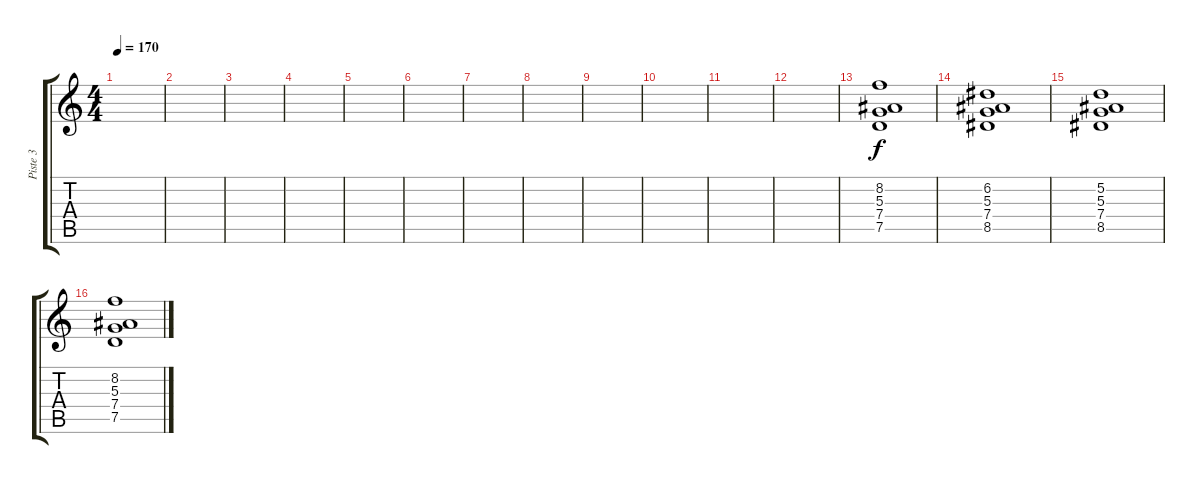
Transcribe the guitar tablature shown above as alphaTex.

\track ("Piste 3" "Piste 3") {instrument electricguitarjazz}
\staff {score tabs}
\tuning (D4 A3 F3 C3 G2 C2) {hide}
\ts (4 4)
\tempo 170
\clef g2
\ks c
|
|
|
|
|
|
|
|
|
|
|
|
(8.2 5.3 7.4 7.5).1 |
(6.2 5.3 7.4 8.5).1 |
(5.2 5.3 7.4 8.5).1 |
(8.2 5.3 7.4 7.5).1
